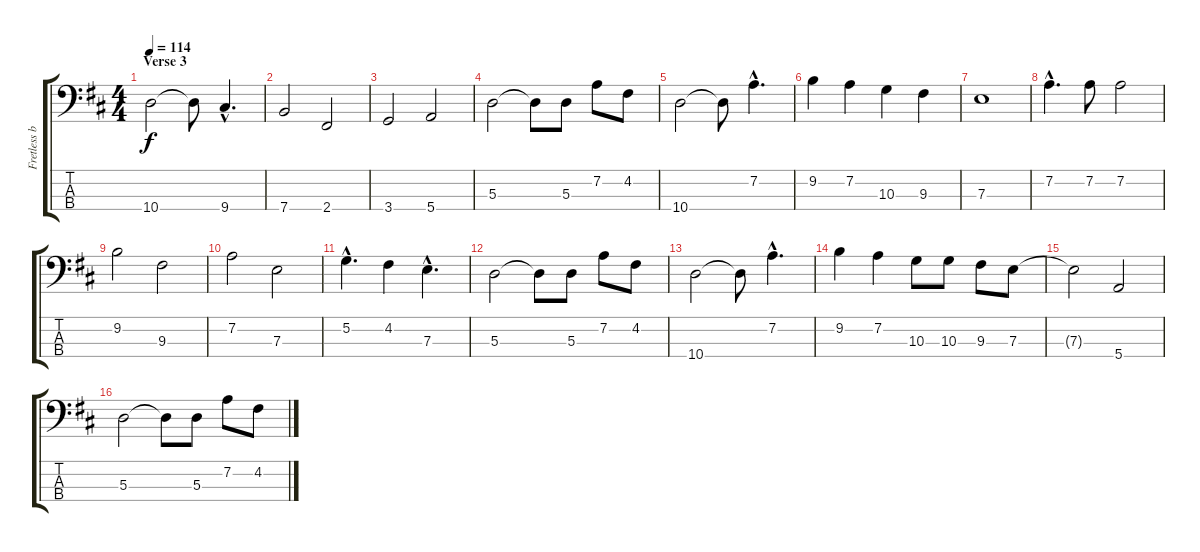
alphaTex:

\track ("Fretless bass" "Fretless b") {instrument fretlessbass}
\staff {score tabs}
\tuning (G2 D2 A1 E1) {hide}
\ts (4 4)
\section ("" "Verse 3")
\tempo 114
\clef f4
\ks d
10.4.2{dy f} 10.4{t}.8 9.4{hac}.4{d} |
7.4.2 2.4.2 |
3.4.2 5.4.2 |
5.3.2 5.3{t}.8 5.3.8 7.2.8 4.2.8 |
10.4.2 10.4{t}.8 7.2{hac}.4{d} |
9.2.4 7.2.4 10.3.4 9.3.4 |
7.3.1 |
7.2{hac}.4{d} 7.2.8 7.2.2 |
9.2.2 9.3.2 |
7.2.2 7.3.2 |
5.2{hac}.4{d} 4.2.4 7.3{hac}.4{d} |
5.3.2 5.3{t}.8 5.3.8 7.2.8 4.2.8 |
10.4.2 10.4{t}.8 7.2{hac}.4{d} |
9.2.4 7.2.4 10.3.8 10.3.8 9.3.8 7.3.8 |
7.3{t}.2 5.4.2 |
5.3.2 5.3{t}.8 5.3.8 7.2.8 4.2.8
